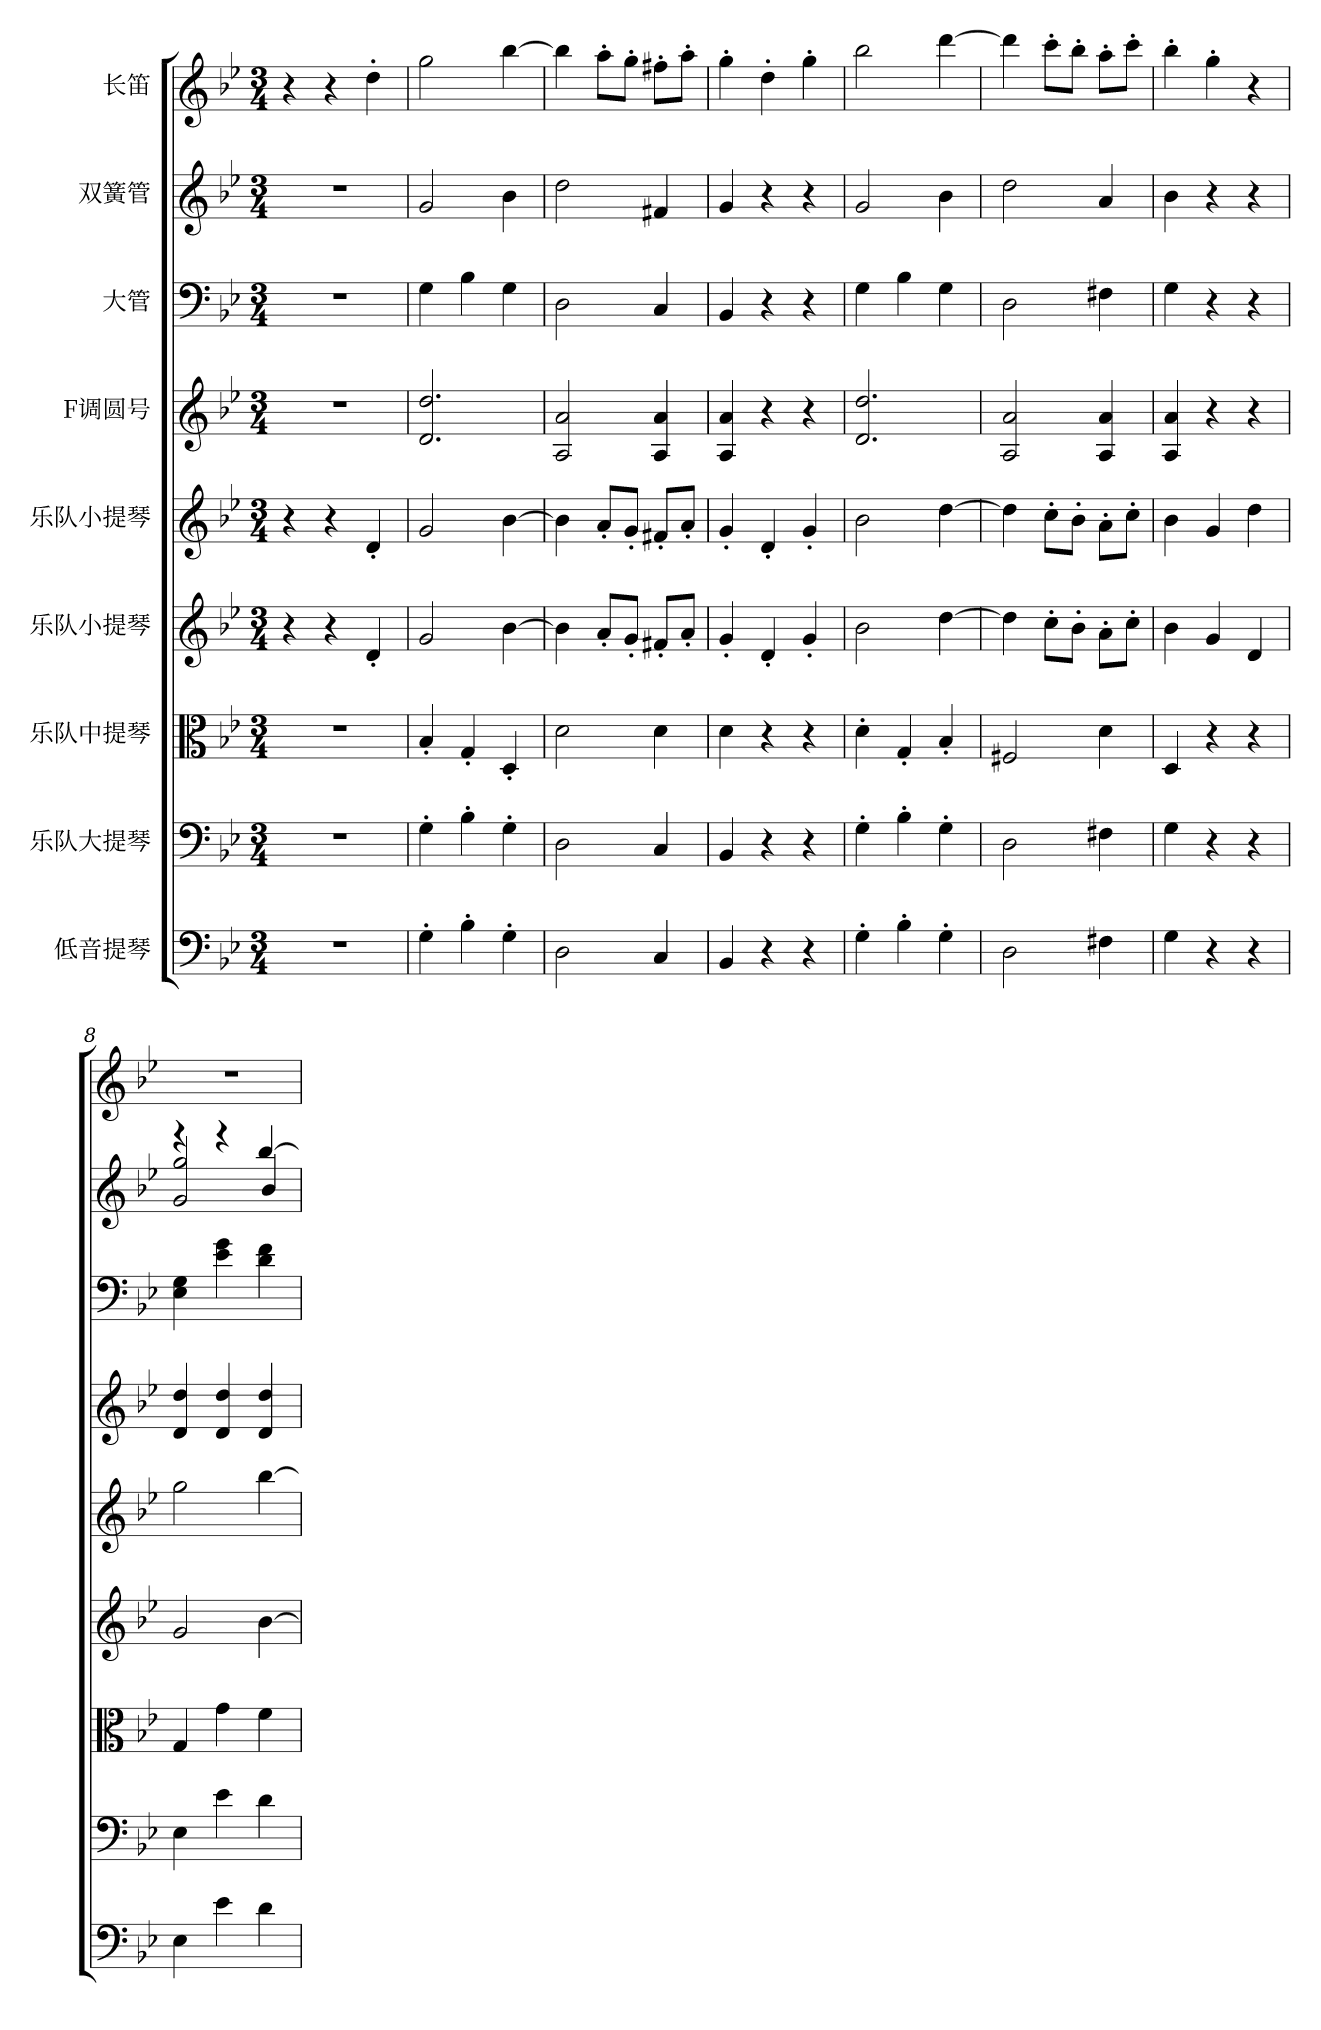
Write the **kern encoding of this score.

**kern	**kern	**kern	**kern	**kern	**kern	**kern	**kern	**kern
*part9	*part8	*part7	*part6	*part5	*part4	*part3	*part2	*part1
*staff9	*staff8	*staff7	*staff6	*staff5	*staff4	*staff3	*staff2	*staff1
*I"低音提琴	*I"乐队大提琴	*I"乐队中提琴	*I"乐队小提琴	*I"乐队小提琴	*I"F调圆号	*I"大管	*I"双簧管	*I"长笛
*clefF4	*clefF4	*clefC3	*clefG2	*clefG2	*clefG2	*clefF4	*clefG2	*clefG2
*ITrd7c12	*	*	*	*	*ITrd4c7	*	*	*
*k[b-e-]	*k[b-e-]	*k[b-e-]	*k[b-e-]	*k[b-e-]	*k[b-e-a-]	*k[b-e-]	*k[b-e-]	*k[b-e-]
*M3/4	*M3/4	*M3/4	*M3/4	*M3/4	*M3/4	*M3/4	*M3/4	*M3/4
*MM138	*MM138	*MM138	*MM138	*MM138	*MM138	*MM138	*MM138	*MM138
=1	=1	=1	=1	=1	=1	=1	=1	=1
2.r	2.r	2.r	4r	4r	2.r	2.r	2.r	4r
.	.	.	4r	4r	.	.	.	4r
.	.	.	4d'/	4d'/	.	.	.	4dd'\
=2	=2	=2	=2	=2	=2	=2	=2	=2
4GG'\	4G'\	4B-'/	2g/	2g/	2.G/ 2.g/	4G\	2g/	2gg\
4BB-'\	4B-'\	4G'/	.	.	.	4B-\	.	.
4GG'\	4G'\	4D'/	[4b-\	[4b-\	.	4G\	4b-\	[4bb-\
=3	=3	=3	=3	=3	=3	=3	=3	=3
2DD\	2D\	2d\	4b-\]	4b-\]	2D/ 2d/	2D\	2dd\	4bb-\]
.	.	.	8a'/L	8a'/L	.	.	.	8aa'\L
.	.	.	8g'/J	8g'/J	.	.	.	8gg'\J
4CC/	4C/	4d\	8f#X'/L	8f#X'/L	4D/ 4d/	4C/	4f#X/	8ff#X'\L
.	.	.	8a'/J	8a'/J	.	.	.	8aa'\J
=4	=4	=4	=4	=4	=4	=4	=4	=4
4BBB-/	4BB-/	4d\	4g'/	4g'/	4D/ 4d/	4BB-/	4g/	4gg'\
4r	4r	4r	4d'/	4d'/	4r	4r	4r	4dd'\
4r	4r	4r	4g'/	4g'/	4r	4r	4r	4gg'\
=5	=5	=5	=5	=5	=5	=5	=5	=5
4GG'\	4G'\	4d'\	2b-\	2b-\	2.G/ 2.g/	4G\	2g/	2bb-\
4BB-'\	4B-'\	4G'/	.	.	.	4B-\	.	.
4GG'\	4G'\	4B-'/	[4dd\	[4dd\	.	4G\	4b-\	[4ddd\
=6	=6	=6	=6	=6	=6	=6	=6	=6
2DD\	2D\	2F#X/	4dd\]	4dd\]	2D/ 2d/	2D\	2dd\	4ddd\]
.	.	.	8cc'\L	8cc'\L	.	.	.	8ccc'\L
.	.	.	8b-'\J	8b-'\J	.	.	.	8bb-'\J
4FF#X\	4F#X\	4d\	8a'\L	8a'\L	4D/ 4d/	4F#X\	4a/	8aa'\L
.	.	.	8cc'\J	8cc'\J	.	.	.	8ccc'\J
=7	=7	=7	=7	=7	=7	=7	=7	=7
4GG\	4G\	4D/	4b-\	4b-\	4D/ 4d/	4G\	4b-\	4bb-'\
4r	4r	4r	4g/	4g/	4r	4r	4r	4gg'\
4r	4r	4r	4d/	4dd\	4r	4r	4r	4r
!!LO:PB:g=z
=8	=8	=8	=8	=8	=8	=8	=8	=8
*	*	*	*	*	*	*	*^	*
4EE-\	4E-\	4G/	2g/	2gg\	4G/ 4g/	4E-\ 4G\	4r	2g/ 2gg/	2.r
4E-\	4e-\	4g\	.	.	4G/ 4g/	4e-\ 4g\	4r	.	.
4D\	4d\	4f\	[4b-\	[4bb-\	4G/ 4g/	4d\ 4f\	[4bb-/	4b-/	.
*	*	*	*	*	*	*	*v	*v	*
=	=	=	=	=	=	=	=	=
*-	*-	*-	*-	*-	*-	*-	*-	*-
